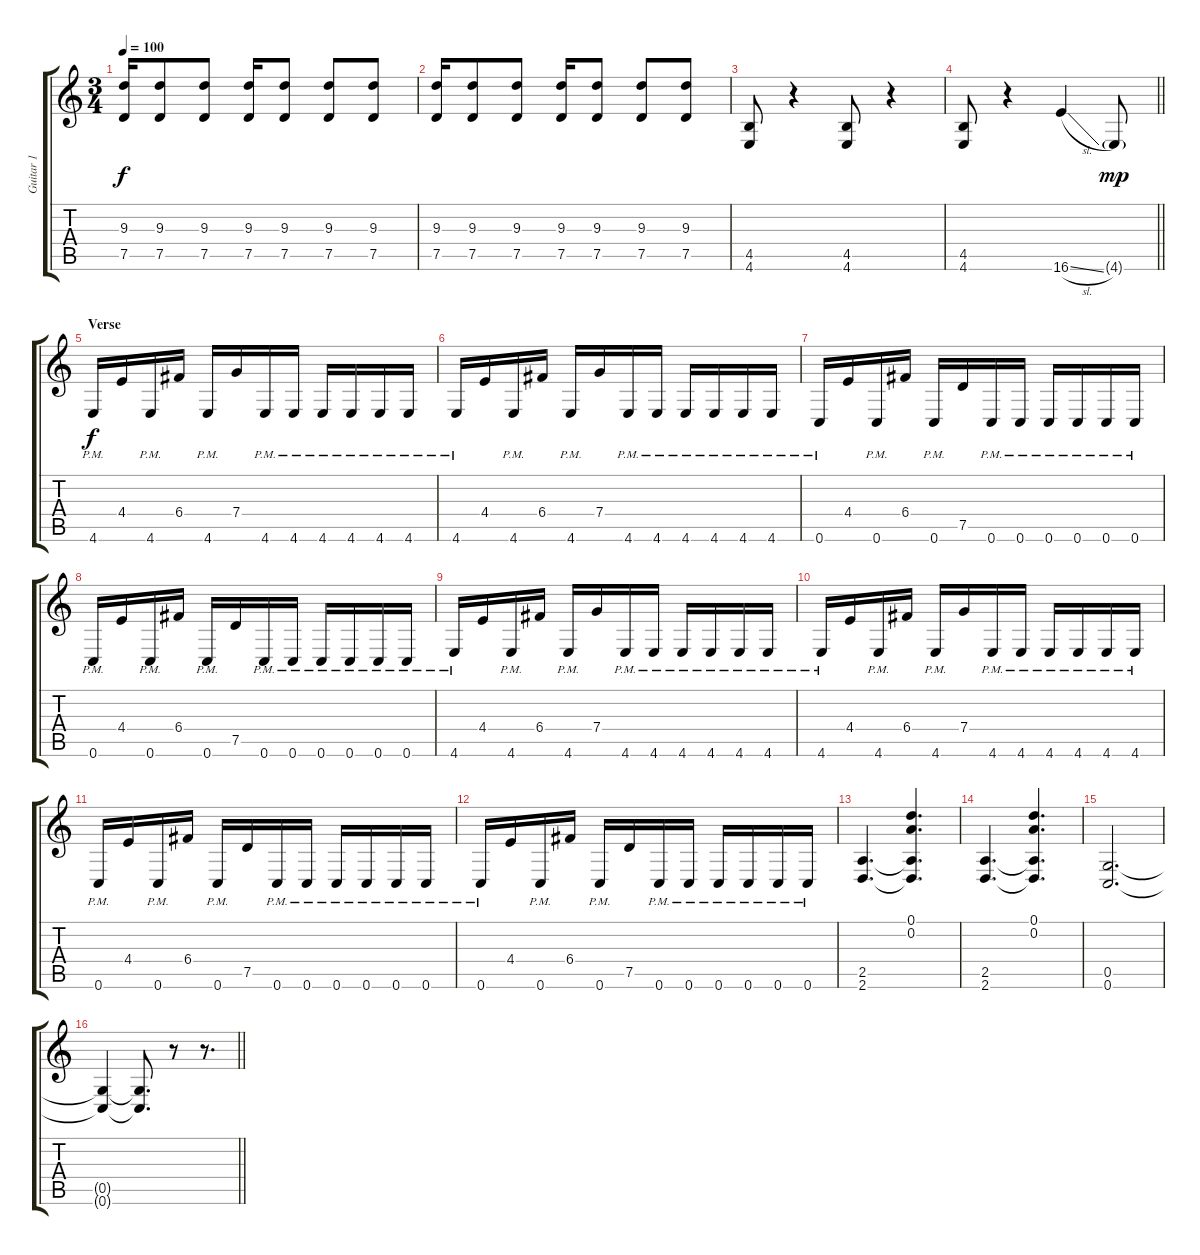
\track ("Guitar 1" "Guitar 1") {instrument distortionguitar}
\staff {score tabs}
\tuning (D4 A3 F3 C3 G2 C2) {hide}
\ts (3 4)
\tempo 100
\clef g2
\ks c
(9.3 7.5).16{dy f} (9.3 7.5).8 (9.3 7.5).8 (9.3 7.5).16 (9.3 7.5).8 (9.3 7.5).8 (9.3 7.5).8 |
(9.3 7.5).16 (9.3 7.5).8 (9.3 7.5).8 (9.3 7.5).16 (9.3 7.5).8 (9.3 7.5).8 (9.3 7.5).8 |
(4.5 4.6).8 r.4 (4.5 4.6).8 r.4 |
\barLineRight lightlight
(4.5 4.6).8 r.4 16.6{sl}.4 4.6{g}.8{dy mp} |
\section ("" "Verse")
4.6{pm}.16{dy f} 4.4.16 4.6{pm}.16 6.4.16 4.6{pm}.16 7.4.16 4.6{pm}.16 4.6{pm}.16 4.6{pm}.16 4.6{pm}.16 4.6{pm}.16 4.6{pm}.16 |
4.6{pm}.16 4.4.16 4.6{pm}.16 6.4.16 4.6{pm}.16 7.4.16 4.6{pm}.16 4.6{pm}.16 4.6{pm}.16 4.6{pm}.16 4.6{pm}.16 4.6{pm}.16 |
0.6{pm}.16 4.4.16 0.6{pm}.16 6.4.16 0.6{pm}.16 7.5.16 0.6{pm}.16 0.6{pm}.16 0.6{pm}.16 0.6{pm}.16 0.6{pm}.16 0.6{pm}.16 |
0.6{pm}.16 4.4.16 0.6{pm}.16 6.4.16 0.6{pm}.16 7.5.16 0.6{pm}.16 0.6{pm}.16 0.6{pm}.16 0.6{pm}.16 0.6{pm}.16 0.6{pm}.16 |
4.6{pm}.16 4.4.16 4.6{pm}.16 6.4.16 4.6{pm}.16 7.4.16 4.6{pm}.16 4.6{pm}.16 4.6{pm}.16 4.6{pm}.16 4.6{pm}.16 4.6{pm}.16 |
4.6{pm}.16 4.4.16 4.6{pm}.16 6.4.16 4.6{pm}.16 7.4.16 4.6{pm}.16 4.6{pm}.16 4.6{pm}.16 4.6{pm}.16 4.6{pm}.16 4.6{pm}.16 |
0.6{pm}.16 4.4.16 0.6{pm}.16 6.4.16 0.6{pm}.16 7.5.16 0.6{pm}.16 0.6{pm}.16 0.6{pm}.16 0.6{pm}.16 0.6{pm}.16 0.6{pm}.16 |
0.6{pm}.16 4.4.16 0.6{pm}.16 6.4.16 0.6{pm}.16 7.5.16 0.6{pm}.16 0.6{pm}.16 0.6{pm}.16 0.6{pm}.16 0.6{pm}.16 0.6{pm}.16 |
(2.5 2.6).4{d} (0.1 0.2 2.5{t} 2.6{t}).4{d} |
(2.5 2.6).4{d} (0.1 0.2 2.5{t} 2.6{t}).4{d} |
(0.5 0.6).2{d} |
\barLineRight lightlight
(0.5{t} 0.6{t}).4 (0.5{t} 0.6{t}).8{d} r.8 r.8{d}
